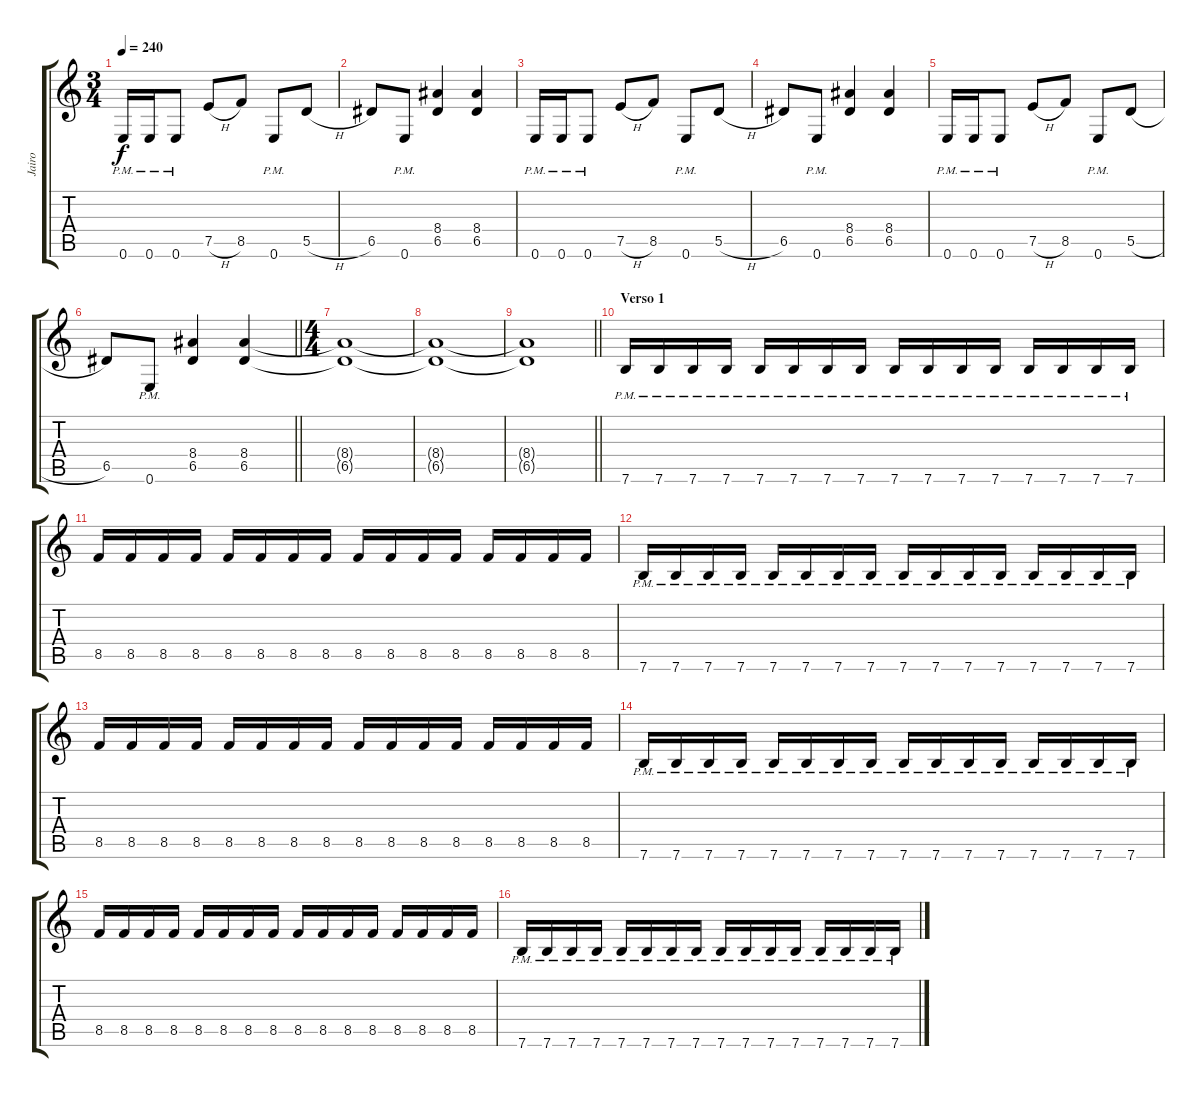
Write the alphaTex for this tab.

\track ("Jairo" "Jairo") {instrument distortionguitar}
\staff {score tabs}
\tuning (E4 B3 G3 D3 A2 E2) {hide}
\ts (3 4)
\tempo 240
\clef g2
\ks c
0.6{pm}.16{dy f} 0.6{pm}.16 0.6{pm}.8 7.5{h}.8 8.5.8 0.6{pm}.8 5.5{h}.8 |
6.5.8 0.6{pm}.8 (8.4 6.5).4 (8.4 6.5).4 |
0.6{pm}.16 0.6{pm}.16 0.6{pm}.8 7.5{h}.8 8.5.8 0.6{pm}.8 5.5{h}.8 |
6.5.8 0.6{pm}.8 (8.4 6.5).4 (8.4 6.5).4 |
0.6{pm}.16 0.6{pm}.16 0.6{pm}.8 7.5{h}.8 8.5.8 0.6{pm}.8 5.5{h}.8 |
\barLineRight lightlight
6.5.8 0.6{pm}.8 (8.4 6.5).4 (8.4 6.5).4 |
\ts (4 4)
(8.4{t} 6.5{t}).1 |
(8.4{t} 6.5{t}).1 |
\barLineRight lightlight
(8.4{t} 6.5{t}).1 |
\section ("" "Verso 1")
7.6{pm}.16 7.6{pm}.16 7.6{pm}.16 7.6{pm}.16 7.6{pm}.16 7.6{pm}.16 7.6{pm}.16 7.6{pm}.16 7.6{pm}.16 7.6{pm}.16 7.6{pm}.16 7.6{pm}.16 7.6{pm}.16 7.6{pm}.16 7.6{pm}.16 7.6{pm}.16 |
8.5.16 8.5.16 8.5.16 8.5.16 8.5.16 8.5.16 8.5.16 8.5.16 8.5.16 8.5.16 8.5.16 8.5.16 8.5.16 8.5.16 8.5.16 8.5.16 |
7.6{pm}.16 7.6{pm}.16 7.6{pm}.16 7.6{pm}.16 7.6{pm}.16 7.6{pm}.16 7.6{pm}.16 7.6{pm}.16 7.6{pm}.16 7.6{pm}.16 7.6{pm}.16 7.6{pm}.16 7.6{pm}.16 7.6{pm}.16 7.6{pm}.16 7.6{pm}.16 |
8.5.16 8.5.16 8.5.16 8.5.16 8.5.16 8.5.16 8.5.16 8.5.16 8.5.16 8.5.16 8.5.16 8.5.16 8.5.16 8.5.16 8.5.16 8.5.16 |
7.6{pm}.16 7.6{pm}.16 7.6{pm}.16 7.6{pm}.16 7.6{pm}.16 7.6{pm}.16 7.6{pm}.16 7.6{pm}.16 7.6{pm}.16 7.6{pm}.16 7.6{pm}.16 7.6{pm}.16 7.6{pm}.16 7.6{pm}.16 7.6{pm}.16 7.6{pm}.16 |
8.5.16 8.5.16 8.5.16 8.5.16 8.5.16 8.5.16 8.5.16 8.5.16 8.5.16 8.5.16 8.5.16 8.5.16 8.5.16 8.5.16 8.5.16 8.5.16 |
7.6{pm}.16 7.6{pm}.16 7.6{pm}.16 7.6{pm}.16 7.6{pm}.16 7.6{pm}.16 7.6{pm}.16 7.6{pm}.16 7.6{pm}.16 7.6{pm}.16 7.6{pm}.16 7.6{pm}.16 7.6{pm}.16 7.6{pm}.16 7.6{pm}.16 7.6{pm}.16
